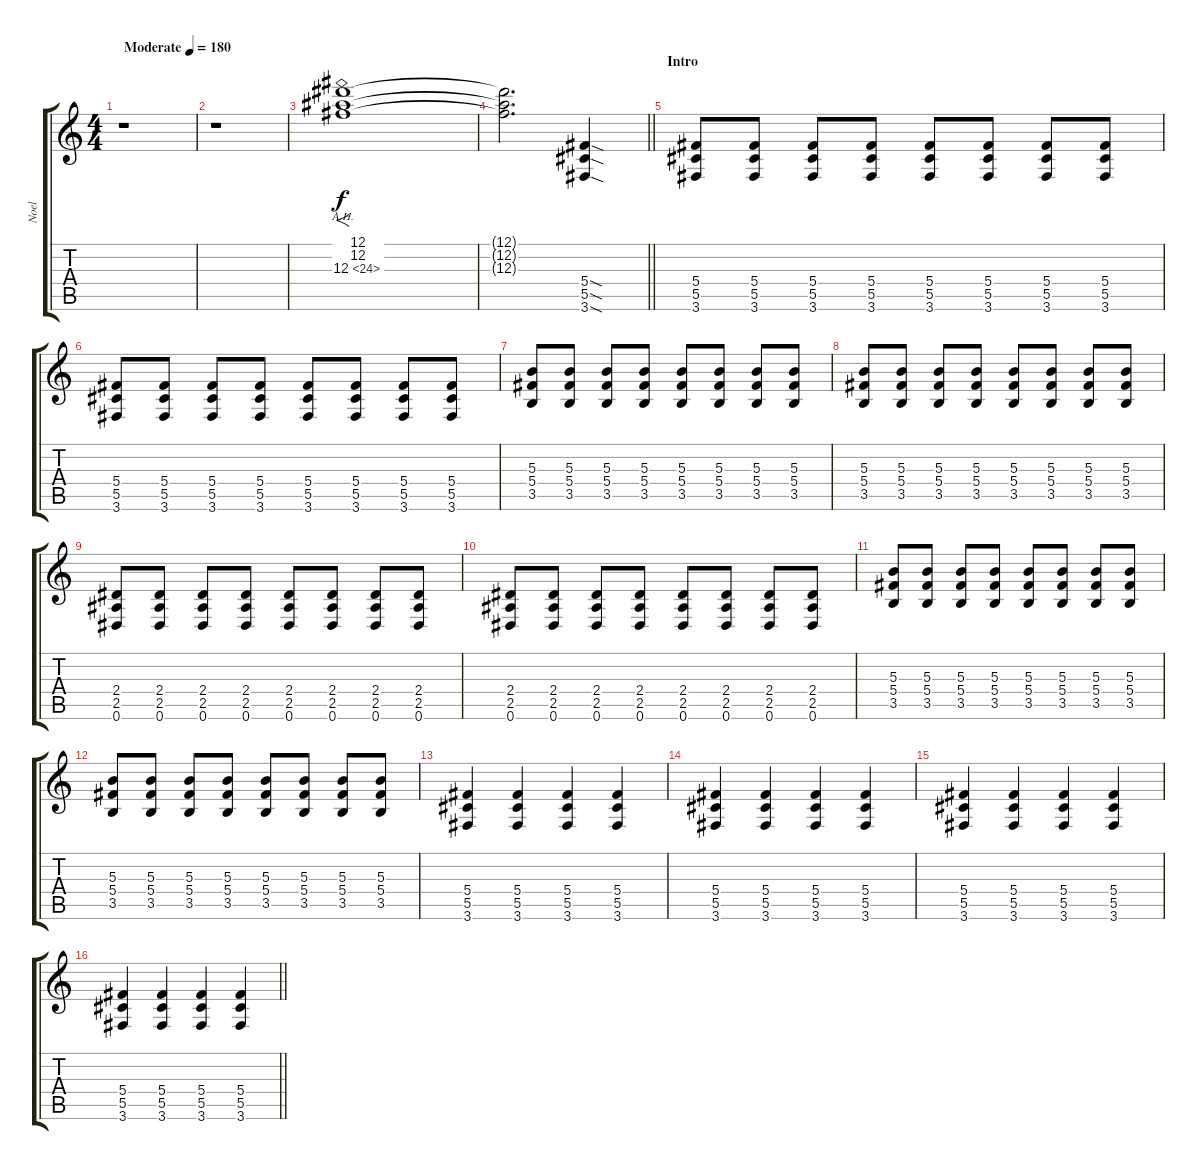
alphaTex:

\track ("Noel" "Noel") {instrument overdrivenguitar}
\staff {score tabs}
\tuning (Eb4 Bb3 Gb3 Db3 Ab2 Eb2) {hide}
\ts (4 4)
\tempo (180 "Moderate")
\clef g2
\ks c
r.1{dy f instrument overdrivenguitar} |
r.1 |
(12.1 12.2 12.3{ah 12}).1{f} |
\barLineRight lightlight
(12.1{t} 12.2{t} 12.3{t}).2{d volume 16} (5.4{sod} 5.5{sod} 3.6{sod}).4 |
\section ("" "Intro")
(5.4 5.5 3.6).8{volume 13} (5.4 5.5 3.6).8 (5.4 5.5 3.6).8 (5.4 5.5 3.6).8 (5.4 5.5 3.6).8 (5.4 5.5 3.6).8 (5.4 5.5 3.6).8 (5.4 5.5 3.6).8 |
(5.4 5.5 3.6).8 (5.4 5.5 3.6).8 (5.4 5.5 3.6).8 (5.4 5.5 3.6).8 (5.4 5.5 3.6).8 (5.4 5.5 3.6).8 (5.4 5.5 3.6).8 (5.4 5.5 3.6).8 |
(5.3 5.4 3.5).8 (5.3 5.4 3.5).8 (5.3 5.4 3.5).8 (5.3 5.4 3.5).8 (5.3 5.4 3.5).8 (5.3 5.4 3.5).8 (5.3 5.4 3.5).8 (5.3 5.4 3.5).8 |
(5.3 5.4 3.5).8 (5.3 5.4 3.5).8 (5.3 5.4 3.5).8 (5.3 5.4 3.5).8 (5.3 5.4 3.5).8 (5.3 5.4 3.5).8 (5.3 5.4 3.5).8 (5.3 5.4 3.5).8 |
(2.4 2.5 0.6).8 (2.4 2.5 0.6).8 (2.4 2.5 0.6).8 (2.4 2.5 0.6).8 (2.4 2.5 0.6).8 (2.4 2.5 0.6).8 (2.4 2.5 0.6).8 (2.4 2.5 0.6).8 |
(2.4 2.5 0.6).8 (2.4 2.5 0.6).8 (2.4 2.5 0.6).8 (2.4 2.5 0.6).8 (2.4 2.5 0.6).8 (2.4 2.5 0.6).8 (2.4 2.5 0.6).8 (2.4 2.5 0.6).8 |
(5.3 5.4 3.5).8 (5.3 5.4 3.5).8 (5.3 5.4 3.5).8 (5.3 5.4 3.5).8 (5.3 5.4 3.5).8 (5.3 5.4 3.5).8 (5.3 5.4 3.5).8 (5.3 5.4 3.5).8 |
(5.3 5.4 3.5).8 (5.3 5.4 3.5).8 (5.3 5.4 3.5).8 (5.3 5.4 3.5).8 (5.3 5.4 3.5).8 (5.3 5.4 3.5).8 (5.3 5.4 3.5).8 (5.3 5.4 3.5).8 |
(5.4 5.5 3.6).4 (5.4 5.5 3.6).4 (5.4 5.5 3.6).4 (5.4 5.5 3.6).4 |
(5.4 5.5 3.6).4 (5.4 5.5 3.6).4 (5.4 5.5 3.6).4 (5.4 5.5 3.6).4 |
(5.4 5.5 3.6).4 (5.4 5.5 3.6).4 (5.4 5.5 3.6).4 (5.4 5.5 3.6).4 |
\barLineRight lightlight
(5.4 5.5 3.6).4 (5.4 5.5 3.6).4 (5.4 5.5 3.6).4 (5.4 5.5 3.6).4
